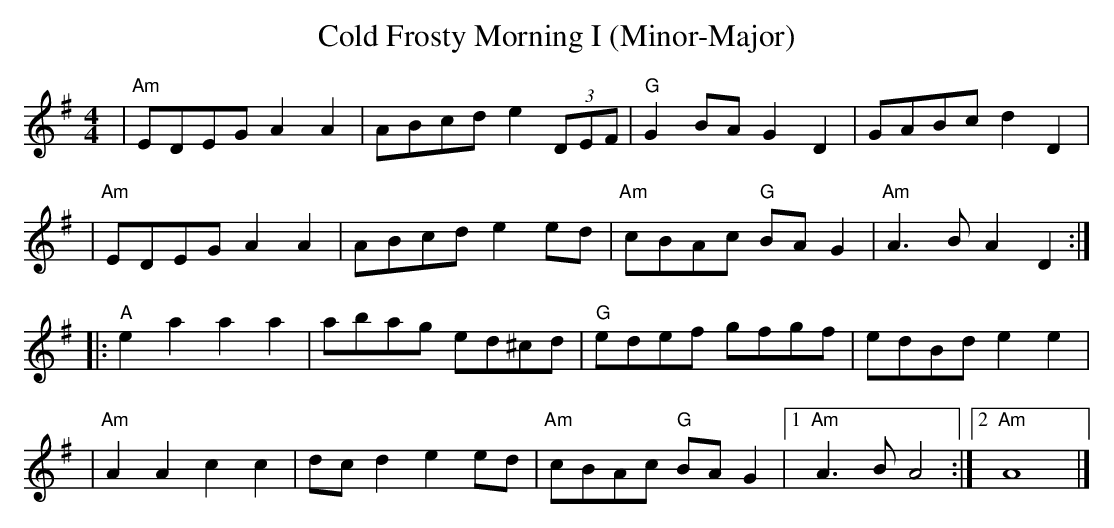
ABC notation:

X:1
T:Cold Frosty Morning I (Minor-Major)
M:4/4
L:1/8
K:Ador
|"Am"EDEG A2 A2|ABcd e2 (3DEF|"G"G2BAG2D2|GABcd2D2|
| "Am"EDEGA2A2|ABcde2ed|"Am"cBAc "G"BAG2|"Am"A3BA2D2 :|
|:"A"e2a2a2a2|abag ed^cd|"G"edef gfgf|edBde2e2 |
| "Am"A2A2c2c2|dcd2e2ed|"Am"cBAc "G"BAG2|1"Am"A3BA4:|2"Am"A8|]
